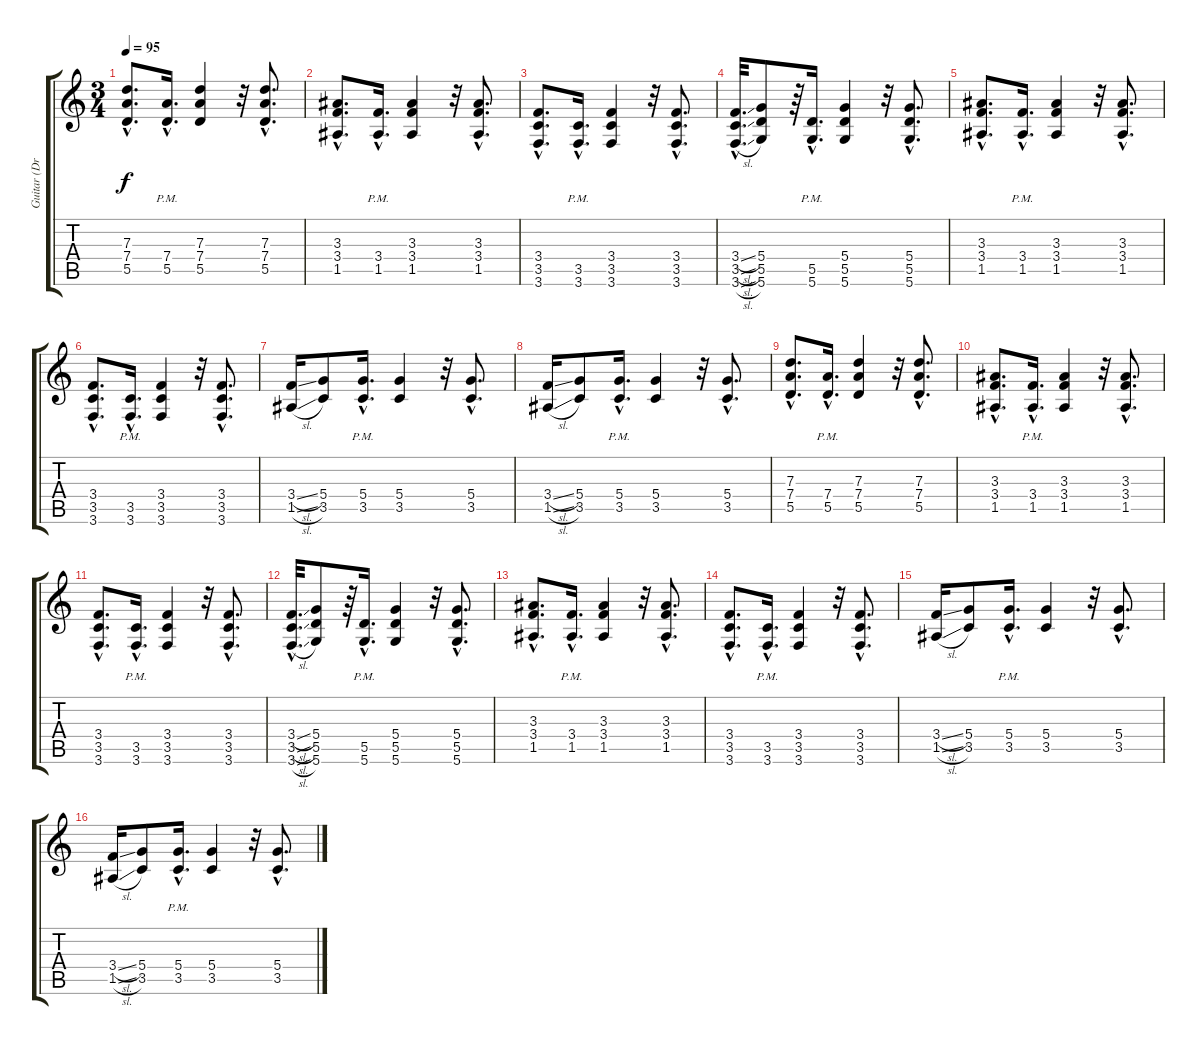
\track ("Guitar (Dropped D)" "Guitar (Dr") {instrument overdrivenguitar}
\staff {score tabs}
\tuning (E4 B3 G3 D3 A2 D2) {hide}
\ts (3 4)
\tempo 95
\clef g2
\ks c
(7.3{hac} 7.4{hac} 5.5{hac}).8{d dy f} (7.4{hac pm} 5.5{hac pm}).16{d} (7.3 7.4 5.5).4 r.32 (7.3{hac} 7.4{hac} 5.5{hac}).8{d} |
(3.3{hac} 3.4{hac} 1.5{hac}).8{d} (3.4{hac pm} 1.5{hac pm}).16{d} (3.3 3.4 1.5).4 r.32 (3.3{hac} 3.4{hac} 1.5{hac}).8{d} |
(3.4{hac} 3.5{hac} 3.6{hac}).8{d} (3.5{hac pm} 3.6{hac pm}).16{d} (3.4 3.5 3.6).4 r.32 (3.4{hac} 3.5{hac} 3.6{hac}).8{d} |
(3.4{sl hac} 3.5{sl hac} 3.6{sl hac}).32{d} (5.4 5.5 5.6).8 r.64 (5.5{hac pm} 5.6{hac pm}).16{d} (5.4 5.5 5.6).4 r.32 (5.4{hac} 5.5{hac} 5.6{hac}).8{d} |
(3.3{hac} 3.4{hac} 1.5{hac}).8{d} (3.4{hac pm} 1.5{hac pm}).16{d} (3.3 3.4 1.5).4 r.32 (3.3{hac} 3.4{hac} 1.5{hac}).8{d} |
(3.4{hac} 3.5{hac} 3.6{hac}).8{d} (3.5{hac pm} 3.6{hac pm}).16{d} (3.4 3.5 3.6).4 r.32 (3.4{hac} 3.5{hac} 3.6{hac}).8{d} |
(3.4{sl} 1.5{sl}).16 (5.4 3.5).8 (5.4{hac pm} 3.5{hac pm}).16{d} (5.4 3.5).4 r.32 (5.4{hac} 3.5{hac}).8{d} |
(3.4{sl} 1.5{sl}).16 (5.4 3.5).8 (5.4{hac pm} 3.5{hac pm}).16{d} (5.4 3.5).4 r.32 (5.4{hac} 3.5{hac}).8{d} |
(7.3{hac} 7.4{hac} 5.5{hac}).8{d} (7.4{hac pm} 5.5{hac pm}).16{d} (7.3 7.4 5.5).4 r.32 (7.3{hac} 7.4{hac} 5.5{hac}).8{d} |
(3.3{hac} 3.4{hac} 1.5{hac}).8{d} (3.4{hac pm} 1.5{hac pm}).16{d} (3.3 3.4 1.5).4 r.32 (3.3{hac} 3.4{hac} 1.5{hac}).8{d} |
(3.4{hac} 3.5{hac} 3.6{hac}).8{d} (3.5{hac pm} 3.6{hac pm}).16{d} (3.4 3.5 3.6).4 r.32 (3.4{hac} 3.5{hac} 3.6{hac}).8{d} |
(3.4{sl hac} 3.5{sl hac} 3.6{sl hac}).32{d} (5.4 5.5 5.6).8 r.64 (5.5{hac pm} 5.6{hac pm}).16{d} (5.4 5.5 5.6).4 r.32 (5.4{hac} 5.5{hac} 5.6{hac}).8{d} |
(3.3{hac} 3.4{hac} 1.5{hac}).8{d} (3.4{hac pm} 1.5{hac pm}).16{d} (3.3 3.4 1.5).4 r.32 (3.3{hac} 3.4{hac} 1.5{hac}).8{d} |
(3.4{hac} 3.5{hac} 3.6{hac}).8{d} (3.5{hac pm} 3.6{hac pm}).16{d} (3.4 3.5 3.6).4 r.32 (3.4{hac} 3.5{hac} 3.6{hac}).8{d} |
(3.4{sl} 1.5{sl}).16 (5.4 3.5).8 (5.4{hac pm} 3.5{hac pm}).16{d} (5.4 3.5).4 r.32 (5.4{hac} 3.5{hac}).8{d} |
(3.4{sl} 1.5{sl}).16 (5.4 3.5).8 (5.4{hac pm} 3.5{hac pm}).16{d} (5.4 3.5).4 r.32 (5.4{hac} 3.5{hac}).8{d}
